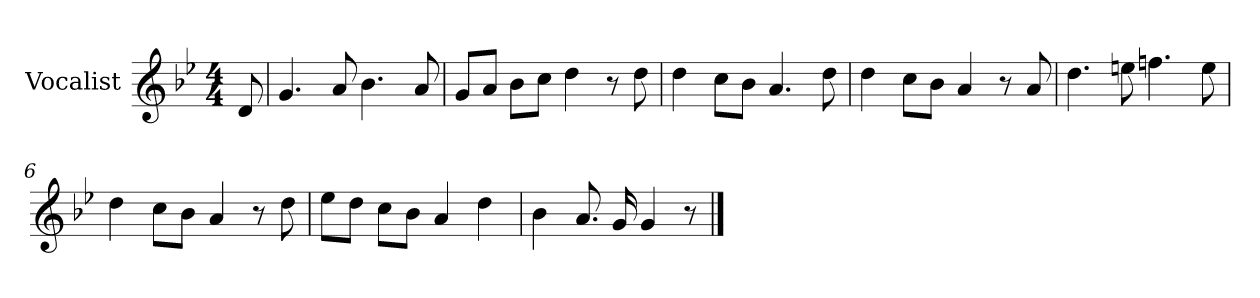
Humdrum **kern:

**kern
*part1
*staff1
*I"Vocalist
*k[b-e-]
*g:
*M4/4
=
8d
=1
4.g
8a
4.b-
8a
=2
8gL
8aJ
8b-L
8ccJ
4dd
8r
8dd
=3
4dd
8ccL
8b-J
4.a
8dd
=4
4dd
8ccL
8b-J
4a
8r
8a
=5
4.dd
8een
4.ffn
8ee
=6
4dd
8ccL
8b-J
4a
8r
8dd
=7
8ee-L
8ddJ
8ccL
8b-J
4a
4dd
=8
4b-
8.a
16g
4g
8r
==
*-
